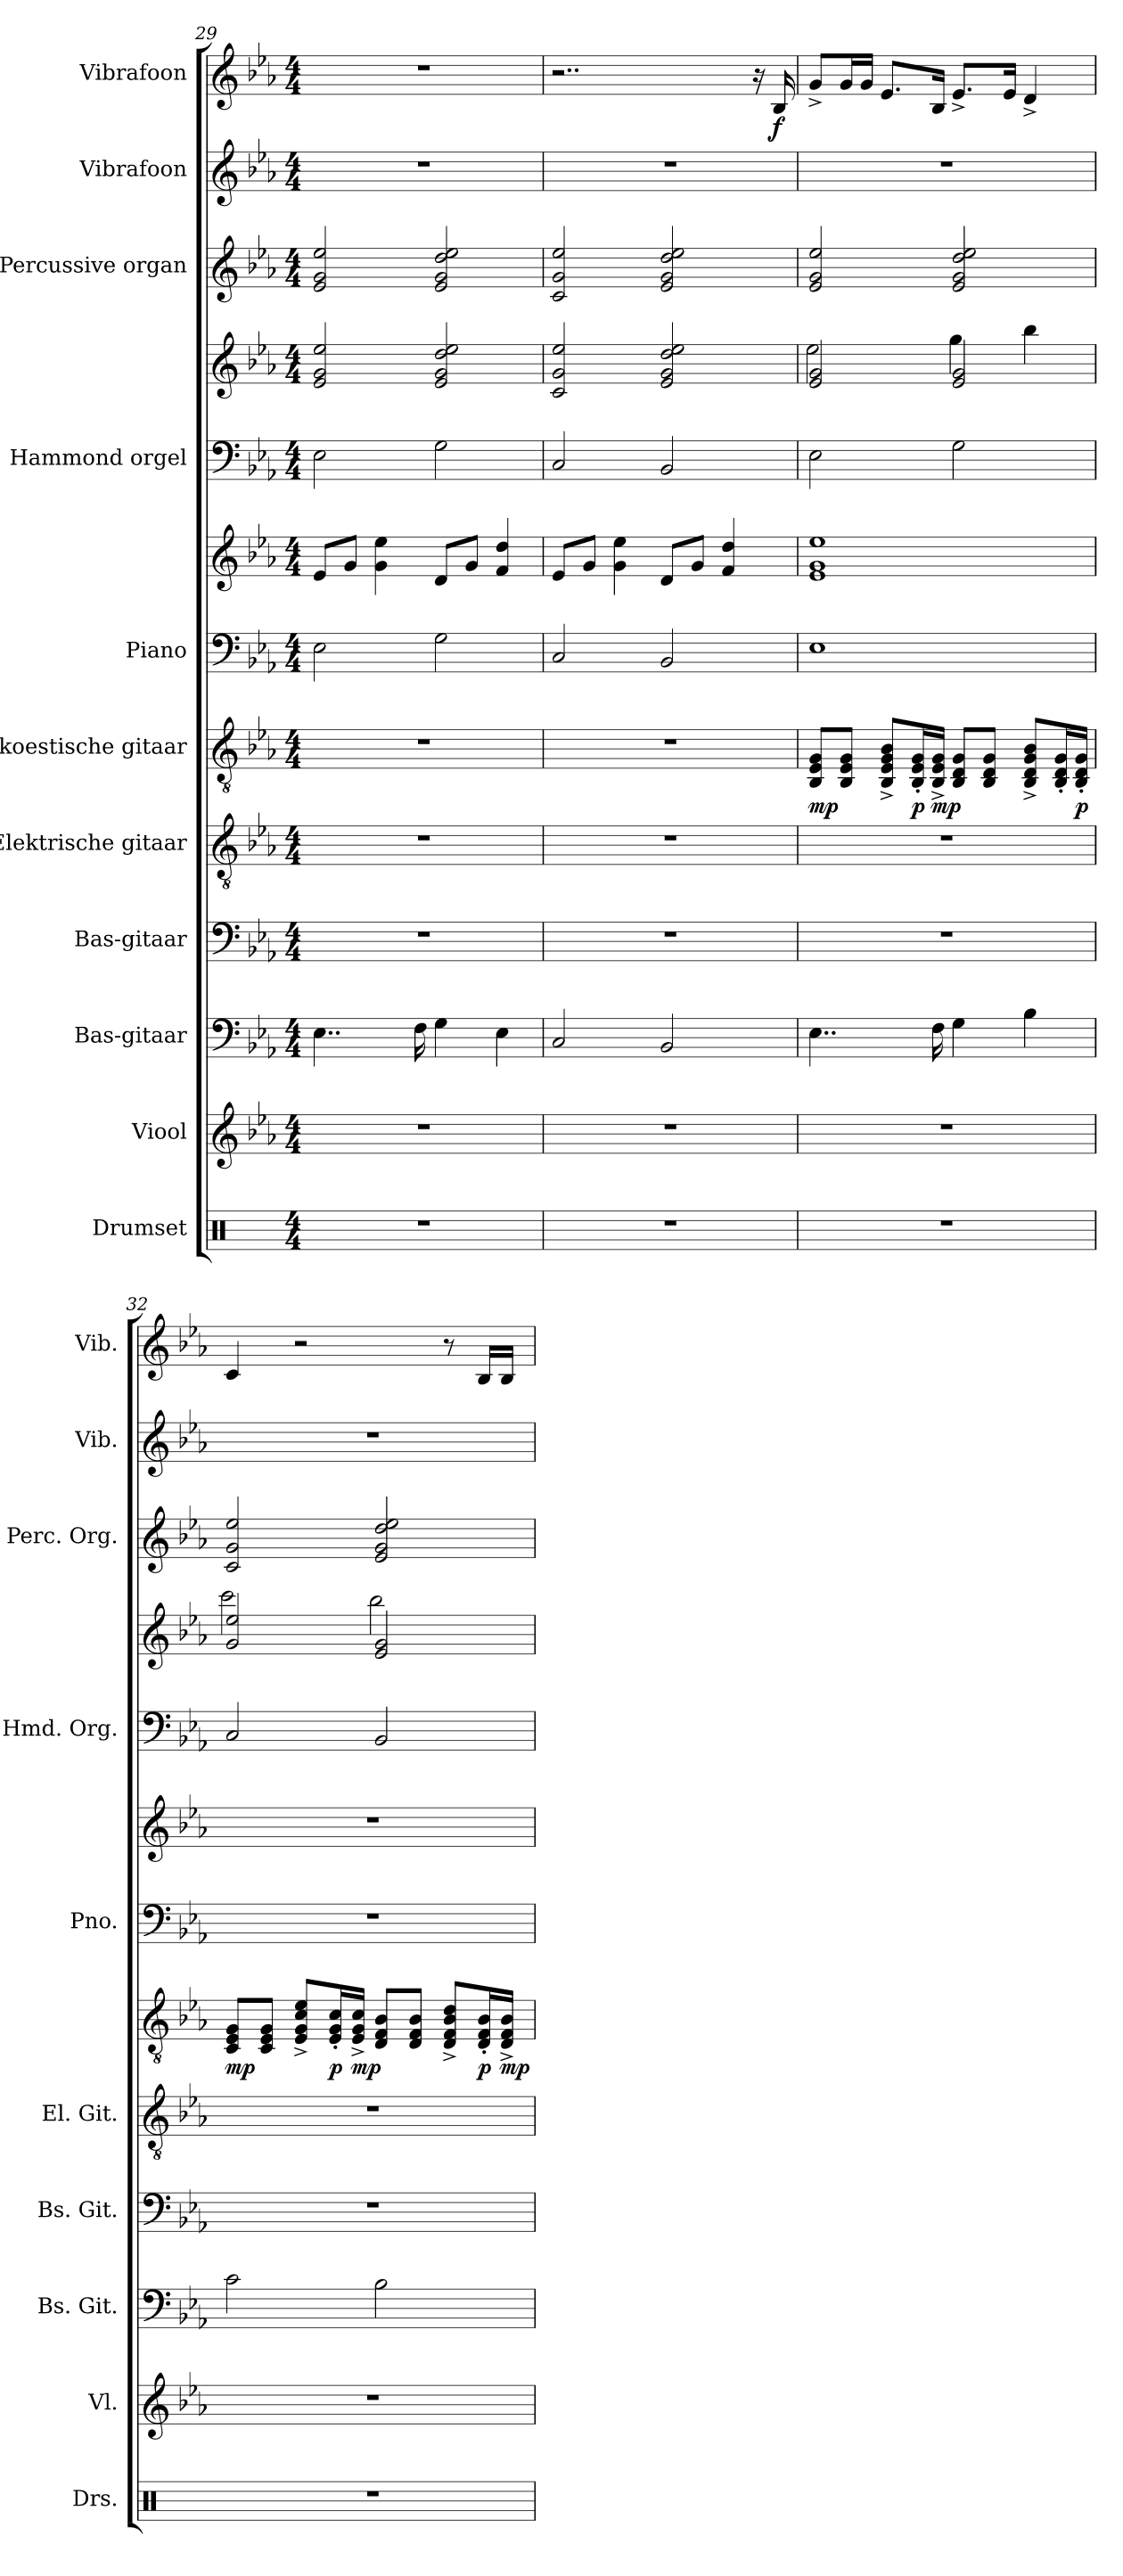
**kern	**kern	**kern	**kern	**kern	**kern	**dynam	**kern	**kern	**kern	**kern	**kern	**kern	**kern	**dynam
*part11	*part10	*part9	*part8	*part7	*part6	*part6	*part5	*part5	*part4	*part4	*part3	*part2	*part1	*part1
*staff13	*staff12	*staff11	*staff10	*staff9	*staff8	*staff8	*staff7	*staff6	*staff5	*staff4	*staff3	*staff2	*staff1	*staff1
*I"Drumset	*I"Viool	*I"Bas-gitaar	*I"Bas-gitaar	*I"Elektrische gitaar	*I"Akoestische gitaar	*	*I"Piano	*	*I"Hammond orgel	*	*I"Percussive organ	*I"Vibrafoon	*I"Vibrafoon	*
*I'Drs.	*I'Vl.	*I'Bs. Git.	*I'Bs. Git.	*I'El. Git.	*	*	*I'Pno.	*	*I'Hmd. Org.	*	*I'Perc. Org.	*I'Vib.	*I'Vib.	*
*clefX	*clefG2	*clefF4	*clefF4	*clefGv2	*clefGv2	*	*clefF4	*clefG2	*clefF4	*clefG2	*clefG2	*clefG2	*clefG2	*
*	*	*ITrd7c12	*ITrd7c12	*	*	*	*	*	*	*	*	*	*	*
*k[]	*k[b-e-a-]	*k[b-e-a-]	*k[b-e-a-]	*k[b-e-a-]	*k[b-e-a-]	*	*k[b-e-a-]	*k[b-e-a-]	*k[b-e-a-]	*k[b-e-a-]	*k[b-e-a-]	*k[b-e-a-]	*k[b-e-a-]	*
*M4/4	*M4/4	*M4/4	*M4/4	*M4/4	*M4/4	*	*M4/4	*M4/4	*M4/4	*M4/4	*M4/4	*M4/4	*M4/4	*
=29	=29	=29	=29	=29	=29	=29	=29	=29	=29	=29	=29	=29	=29	=29
1r	1r	4..EE-\	1r	1r	1r	.	2E-\	8e-/L	2E-\	2e-/ 2g/ 2ee-/	2e-/ 2g/ 2ee-/	1r	1r	.
.	.	.	.	.	.	.	.	8g/J	.	.	.	.	.	.
.	.	.	.	.	.	.	.	4g\ 4ee-\	.	.	.	.	.	.
.	.	16FF\	.	.	.	.	.	.	.	.	.	.	.	.
.	.	4GG\	.	.	.	.	2G\	8d/L	2G\	2e-/ 2g/ 2dd/ 2ee-/	2e-/ 2g/ 2dd/ 2ee-/	.	.	.
.	.	.	.	.	.	.	.	8g/J	.	.	.	.	.	.
.	.	4EE-\	.	.	.	.	.	4f/ 4dd/	.	.	.	.	.	.
=30	=30	=30	=30	=30	=30	=30	=30	=30	=30	=30	=30	=30	=30	=30
1r	1r	2CC/	1r	1r	1r	.	2C/	8e-/L	2C/	2c/ 2g/ 2ee-/	2c/ 2g/ 2ee-/	1r	2..r	.
.	.	.	.	.	.	.	.	8g/J	.	.	.	.	.	.
.	.	.	.	.	.	.	.	4g\ 4ee-\	.	.	.	.	.	.
.	.	2BBB-/	.	.	.	.	2BB-/	8d/L	2BB-/	2e-/ 2g/ 2dd/ 2ee-/	2e-/ 2g/ 2dd/ 2ee-/	.	.	.
.	.	.	.	.	.	.	.	8g/J	.	.	.	.	.	.
.	.	.	.	.	.	.	.	4f/ 4dd/	.	.	.	.	.	.
.	.	.	.	.	.	.	.	.	.	.	.	.	16r	.
!	!	!	!	!	!	!	!	!	!	!	!	!	!	!LO:DY:b
.	.	.	.	.	.	.	.	.	.	.	.	.	16B-/	f
!!LO:PB:g=z
=31	=31	=31	=31	=31	=31	=31	=31	=31	=31	=31	=31	=31	=31	=31
*	*	*	*	*	*	*	*	*	*	*^	*	*	*	*
!	!	!	!	!	!	!LO:DY:b	!	!	!	!	!	!	!	!	!
1r	1r	4..EE-\	1r	1r	8BB-/ 8E-/ 8G/L	mp	1E-	1e- 1g 1ee-	2E-\	2e-/ 2g/	2ee-\	2e-/ 2g/ 2ee-/	1r	8g^/L	.
.	.	.	.	.	8BB-/ 8E-/ 8G/J	.	.	.	.	.	.	.	.	16g/L	.
.	.	.	.	.	.	.	.	.	.	.	.	.	.	16g/JJ	.
.	.	.	.	.	8BB-/^ 8E-/^ 8G/^ 8B-/^L	.	.	.	.	.	.	.	.	8.e-/L	.
!	!	!	!	!	!	!LO:DY:b	!	!	!	!	!	!	!	!	!
.	.	.	.	.	16BB-/' 16E-/' 16G/'L	p	.	.	.	.	.	.	.	.	.
!	!	!	!	!	!	!LO:DY:b	!	!	!	!	!	!	!	!	!
.	.	16FF\	.	.	16BB-/^ 16E-/^ 16G/^JJ	mp	.	.	.	.	.	.	.	16B-/Jk	.
.	.	4GG\	.	.	8BB-/ 8D/ 8G/L	.	.	.	2G\	2e-/ 2g/	4gg\	2e-/ 2g/ 2dd/ 2ee-/	.	8.e-^/L	.
.	.	.	.	.	8BB-/ 8D/ 8G/J	.	.	.	.	.	.	.	.	.	.
.	.	.	.	.	.	.	.	.	.	.	.	.	.	16e-/Jk	.
.	.	4BB-\	.	.	8BB-/^ 8D/^ 8G/^ 8B-/^L	.	.	.	.	.	4bb-\	.	.	4d^/	.
.	.	.	.	.	16BB-/' 16D/' 16G/'L	.	.	.	.	.	.	.	.	.	.
!	!	!	!	!	!	!LO:DY:b	!	!	!	!	!	!	!	!	!
.	.	.	.	.	16BB-/' 16D/' 16G/'JJ	p	.	.	.	.	.	.	.	.	.
=32	=32	=32	=32	=32	=32	=32	=32	=32	=32	=32	=32	=32	=32	=32	=32
!	!	!	!	!	!	!LO:DY:b	!	!	!	!	!	!	!	!	!
1r	1r	2C\	1r	1r	8C/ 8E-/ 8G/L	mp	1r	1r	2C/	2g/ 2ee-/	2ccc\	2c/ 2g/ 2ee-/	1r	4c/	.
.	.	.	.	.	8C/ 8E-/ 8G/J	.	.	.	.	.	.	.	.	.	.
.	.	.	.	.	8E-/^ 8G/^ 8c/^ 8e-/^L	.	.	.	.	.	.	.	.	2r	.
!	!	!	!	!	!	!LO:DY:b	!	!	!	!	!	!	!	!	!
.	.	.	.	.	16E-/' 16G/' 16c/'L	p	.	.	.	.	.	.	.	.	.
!	!	!	!	!	!	!LO:DY:b	!	!	!	!	!	!	!	!	!
.	.	.	.	.	16E-/^ 16G/^ 16c/^JJ	mp	.	.	.	.	.	.	.	.	.
.	.	2BB-\	.	.	8D/ 8F/ 8B-/L	.	.	.	2BB-/	2e-/ 2g/	2bb-\	2e-/ 2g/ 2dd/ 2ee-/	.	.	.
.	.	.	.	.	8D/ 8F/ 8B-/J	.	.	.	.	.	.	.	.	.	.
.	.	.	.	.	8D/^ 8F/^ 8B-/^ 8d/^L	.	.	.	.	.	.	.	.	8r	.
!	!	!	!	!	!	!LO:DY:b	!	!	!	!	!	!	!	!	!
.	.	.	.	.	16D/' 16F/' 16B-/'L	p	.	.	.	.	.	.	.	16B-/LL	.
!	!	!	!	!	!	!LO:DY:b	!	!	!	!	!	!	!	!	!
.	.	.	.	.	16D/^ 16F/^ 16B-/^JJ	mp	.	.	.	.	.	.	.	16B-/JJ	.
*	*	*	*	*	*	*	*	*	*	*v	*v	*	*	*	*
=	=	=	=	=	=	=	=	=	=	=	=	=	=	=
*-	*-	*-	*-	*-	*-	*-	*-	*-	*-	*-	*-	*-	*-	*-
